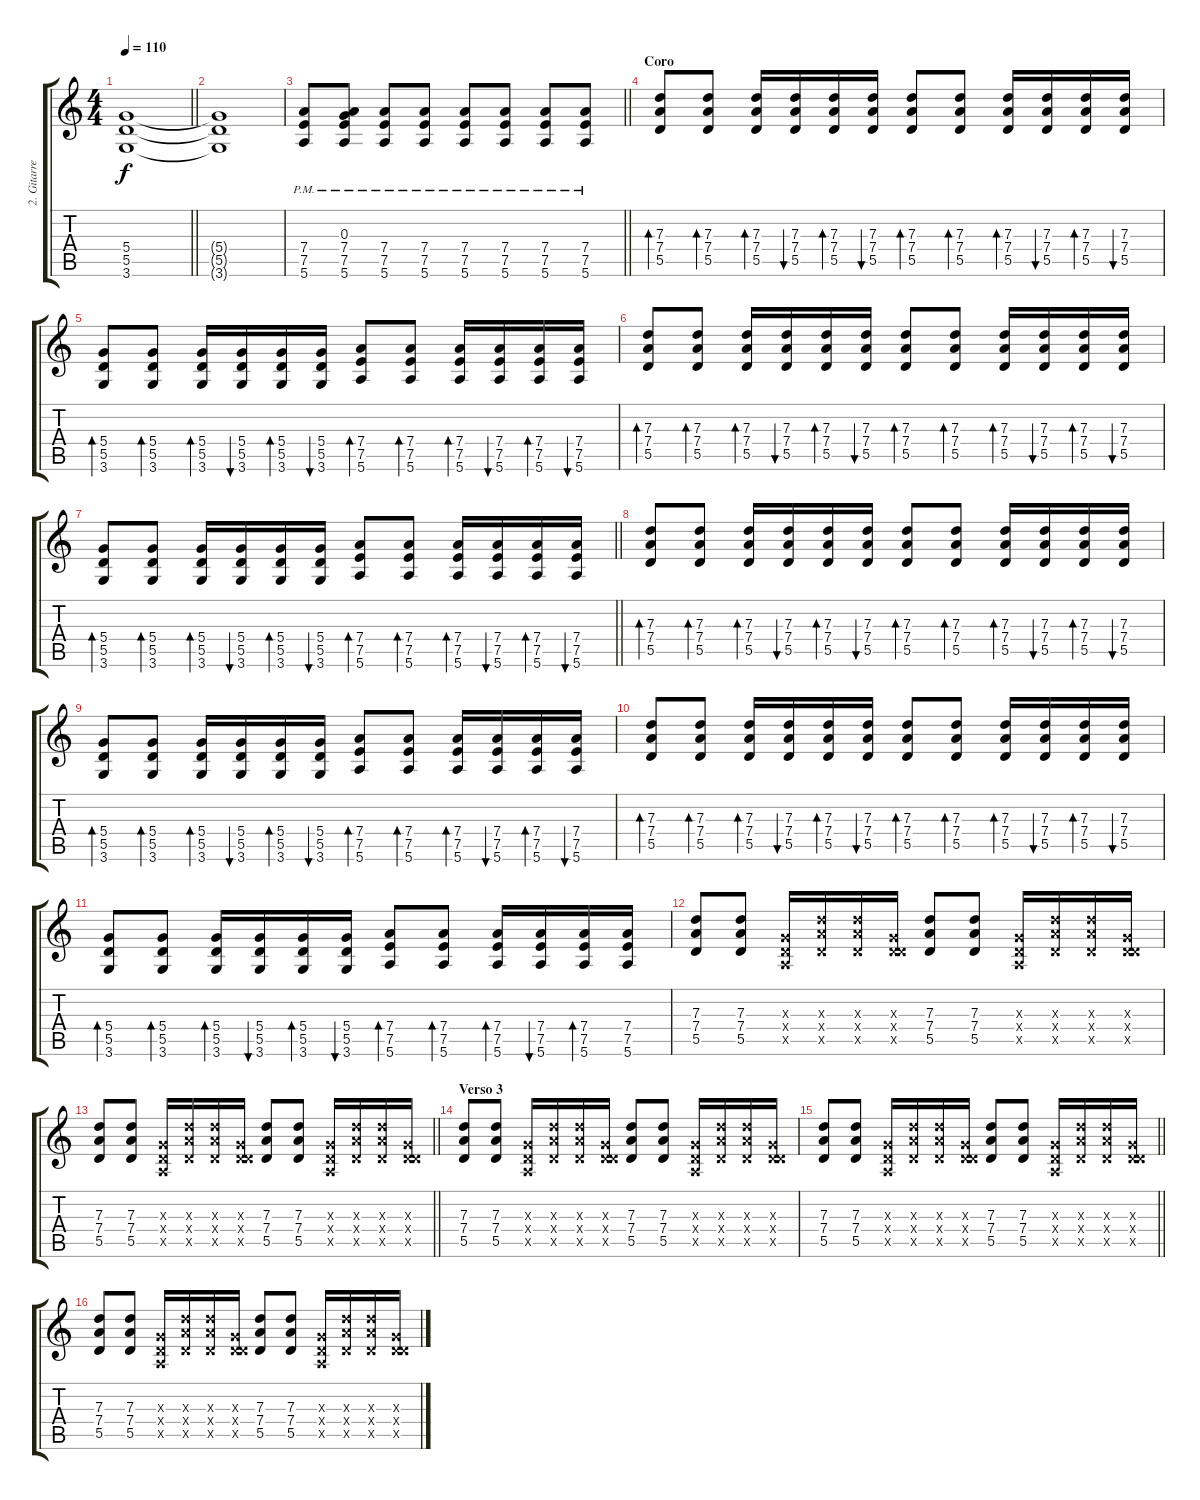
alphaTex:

\track ("2. Gitarre" "2. Gitarre") {instrument distortionguitar}
\staff {score tabs}
\tuning (E4 B3 G3 D3 A2 E2) {hide}
\ts (4 4)
\tempo 110
\clef g2
\barLineRight lightlight
\ks c
(5.4{t} 5.5{t} 3.6{t}).1{dy f} |
\section ("" "")
(5.4{t} 5.5{t} 3.6{t}).1 |
\barLineRight lightlight
(7.4 7.5 5.6{pm}).8{volume 14} (0.3 7.4 7.5 5.6{pm}).8 (7.4 7.5 5.6{pm}).8 (7.4 7.5 5.6{pm}).8{volume 14} (7.4 7.5 5.6{pm}).8 (7.4 7.5 5.6{pm}).8{volume 14} (7.4 7.5 5.6{pm}).8 (7.4 7.5 5.6{pm}).8 |
\section ("" "Coro")
(7.3 7.4 5.5).8{bd 60} (7.3 7.4 5.5).8{bd 60} (7.3 7.4 5.5).16{bd 60} (7.3 7.4 5.5).16{bu 60} (7.3 7.4 5.5).16{bd 60} (7.3 7.4 5.5).16{bu 60} (7.3 7.4 5.5).8{bd 60} (7.3 7.4 5.5).8{bd 60} (7.3 7.4 5.5).16{bd 60} (7.3 7.4 5.5).16{bu 60} (7.3 7.4 5.5).16{bd 60} (7.3 7.4 5.5).16{bu 60} |
(5.4 5.5 3.6).8{bd 60} (5.4 5.5 3.6).8{bd 60} (5.4 5.5 3.6).16{bd 60} (5.4 5.5 3.6).16{bu 60} (5.4 5.5 3.6).16{bd 60} (5.4 5.5 3.6).16{bu 60} (7.4 7.5 5.6).8{bd 60} (7.4 7.5 5.6).8{bd 60} (7.4 7.5 5.6).16{bd 60} (7.4 7.5 5.6).16{bu 60} (7.4 7.5 5.6).16{bd 60} (7.4 7.5 5.6).16{bu 60} |
(7.3 7.4 5.5).8{bd 60} (7.3 7.4 5.5).8{bd 60} (7.3 7.4 5.5).16{bd 60} (7.3 7.4 5.5).16{bu 60} (7.3 7.4 5.5).16{bd 60} (7.3 7.4 5.5).16{bu 60} (7.3 7.4 5.5).8{bd 60} (7.3 7.4 5.5).8{bd 60} (7.3 7.4 5.5).16{bd 60} (7.3 7.4 5.5).16{bu 60} (7.3 7.4 5.5).16{bd 60} (7.3 7.4 5.5).16{bu 60} |
\barLineRight lightlight
(5.4 5.5 3.6).8{bd 60} (5.4 5.5 3.6).8{bd 60} (5.4 5.5 3.6).16{bd 60} (5.4 5.5 3.6).16{bu 60} (5.4 5.5 3.6).16{bd 60} (5.4 5.5 3.6).16{bu 60} (7.4 7.5 5.6).8{bd 60} (7.4 7.5 5.6).8{bd 60} (7.4 7.5 5.6).16{bd 60} (7.4 7.5 5.6).16{bu 60} (7.4 7.5 5.6).16{bd 60} (7.4 7.5 5.6).16{bu 60} |
\section ("" "")
(7.3 7.4 5.5).8{bd 60} (7.3 7.4 5.5).8{bd 60} (7.3 7.4 5.5).16{bd 60} (7.3 7.4 5.5).16{bu 60} (7.3 7.4 5.5).16{bd 60} (7.3 7.4 5.5).16{bu 60} (7.3 7.4 5.5).8{bd 60} (7.3 7.4 5.5).8{bd 60} (7.3 7.4 5.5).16{bd 60} (7.3 7.4 5.5).16{bu 60} (7.3 7.4 5.5).16{bd 60} (7.3 7.4 5.5).16{bu 60} |
(5.4 5.5 3.6).8{bd 60} (5.4 5.5 3.6).8{bd 60} (5.4 5.5 3.6).16{bd 60} (5.4 5.5 3.6).16{bu 60} (5.4 5.5 3.6).16{bd 60} (5.4 5.5 3.6).16{bu 60} (7.4 7.5 5.6).8{bd 60} (7.4 7.5 5.6).8{bd 60} (7.4 7.5 5.6).16{bd 60} (7.4 7.5 5.6).16{bu 60} (7.4 7.5 5.6).16{bd 60} (7.4 7.5 5.6).16{bu 60} |
(7.3 7.4 5.5).8{bd 60} (7.3 7.4 5.5).8{bd 60} (7.3 7.4 5.5).16{bd 60} (7.3 7.4 5.5).16{bu 60} (7.3 7.4 5.5).16{bd 60} (7.3 7.4 5.5).16{bu 60} (7.3 7.4 5.5).8{bd 60} (7.3 7.4 5.5).8{bd 60} (7.3 7.4 5.5).16{bd 60} (7.3 7.4 5.5).16{bu 60} (7.3 7.4 5.5).16{bd 60} (7.3 7.4 5.5).16{bu 60} |
(5.4 5.5 3.6).8{bd 60} (5.4 5.5 3.6).8{bd 60} (5.4 5.5 3.6).16{bd 60} (5.4 5.5 3.6).16{bu 60} (5.4 5.5 3.6).16{bd 60} (5.4 5.5 3.6).16{bu 60} (7.4 7.5 5.6).8{bd 60} (7.4 7.5 5.6).8{bd 60} (7.4 7.5 5.6).16{bd 60} (7.4 7.5 5.6).16{bu 60} (7.4 7.5 5.6).16{bd 60} (7.4 7.5 5.6).16 |
(7.3 7.4 5.5).8 (7.3 7.4 5.5).8 (0.3{x} 0.4{x} 0.5{x}).16 (7.3{x} 7.4{x} 5.5{x}).16 (7.3{x} 7.4{x} 5.5{x}).16 (0.3{x} 0.4{x} 5.5{x}).16 (7.3 7.4 5.5).8 (7.3 7.4 5.5).8 (0.3{x} 0.4{x} 0.5{x}).16 (7.3{x} 7.4{x} 5.5{x}).16 (7.3{x} 7.4{x} 5.5{x}).16 (0.3{x} 0.4{x} 5.5{x}).16 |
\barLineRight lightlight
(7.3 7.4 5.5).8 (7.3 7.4 5.5).8 (0.3{x} 0.4{x} 0.5{x}).16 (7.3{x} 7.4{x} 5.5{x}).16 (7.3{x} 7.4{x} 5.5{x}).16 (0.3{x} 0.4{x} 5.5{x}).16 (7.3 7.4 5.5).8 (7.3 7.4 5.5).8 (0.3{x} 0.4{x} 0.5{x}).16 (7.3{x} 7.4{x} 5.5{x}).16 (7.3{x} 7.4{x} 5.5{x}).16 (0.3{x} 0.4{x} 5.5{x}).16 |
\section ("" "Verso 3")
(7.3 7.4 5.5).8 (7.3 7.4 5.5).8 (0.3{x} 0.4{x} 0.5{x}).16 (7.3{x} 7.4{x} 5.5{x}).16 (7.3{x} 7.4{x} 5.5{x}).16 (0.3{x} 0.4{x} 5.5{x}).16 (7.3 7.4 5.5).8 (7.3 7.4 5.5).8 (0.3{x} 0.4{x} 0.5{x}).16 (7.3{x} 7.4{x} 5.5{x}).16 (7.3{x} 7.4{x} 5.5{x}).16 (0.3{x} 0.4{x} 5.5{x}).16 |
\barLineRight lightlight
(7.3 7.4 5.5).8 (7.3 7.4 5.5).8 (0.3{x} 0.4{x} 0.5{x}).16 (7.3{x} 7.4{x} 5.5{x}).16 (7.3{x} 7.4{x} 5.5{x}).16 (0.3{x} 0.4{x} 5.5{x}).16 (7.3 7.4 5.5).8 (7.3 7.4 5.5).8 (0.3{x} 0.4{x} 0.5{x}).16 (7.3{x} 7.4{x} 5.5{x}).16 (7.3{x} 7.4{x} 5.5{x}).16 (0.3{x} 0.4{x} 5.5{x}).16 |
\section ("" "")
(7.3 7.4 5.5).8 (7.3 7.4 5.5).8 (0.3{x} 0.4{x} 0.5{x}).16 (7.3{x} 7.4{x} 5.5{x}).16 (7.3{x} 7.4{x} 5.5{x}).16 (0.3{x} 0.4{x} 5.5{x}).16 (7.3 7.4 5.5).8 (7.3 7.4 5.5).8 (0.3{x} 0.4{x} 0.5{x}).16 (7.3{x} 7.4{x} 5.5{x}).16 (7.3{x} 7.4{x} 5.5{x}).16 (0.3{x} 0.4{x} 5.5{x}).16
